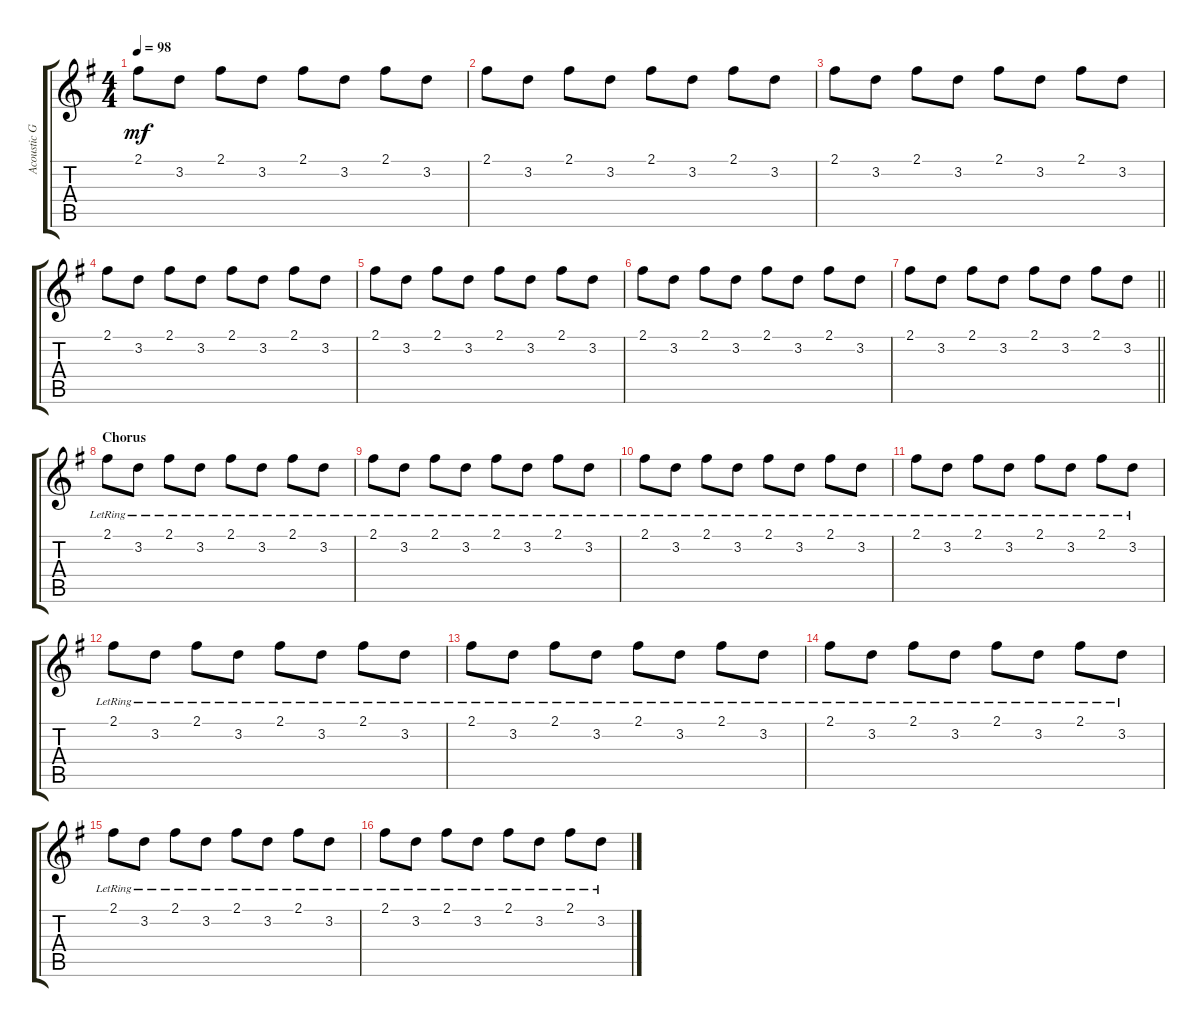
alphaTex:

\track ("Acoustic Guitar 1" "Acoustic G") {instrument acousticguitarsteel}
\staff {score tabs}
\tuning (E4 B3 G3 D3 A2 E2) {hide}
\ts (4 4)
\tempo 98
\clef g2
\ks g
2.1.8{dy mf} 3.2.8 2.1.8 3.2.8 2.1.8 3.2.8 2.1.8 3.2.8 |
2.1.8 3.2.8 2.1.8 3.2.8 2.1.8 3.2.8 2.1.8 3.2.8 |
2.1.8 3.2.8 2.1.8 3.2.8 2.1.8 3.2.8 2.1.8 3.2.8 |
2.1.8 3.2.8 2.1.8 3.2.8 2.1.8 3.2.8 2.1.8 3.2.8 |
2.1.8 3.2.8 2.1.8 3.2.8 2.1.8 3.2.8 2.1.8 3.2.8 |
2.1.8 3.2.8 2.1.8 3.2.8 2.1.8 3.2.8 2.1.8 3.2.8 |
\barLineRight lightlight
2.1.8 3.2.8 2.1.8 3.2.8 2.1.8 3.2.8 2.1.8 3.2.8 |
\section ("" "Chorus")
2.1{lr}.8 3.2{lr}.8 2.1{lr}.8 3.2{lr}.8 2.1{lr}.8 3.2{lr}.8 2.1{lr}.8 3.2{lr}.8 |
2.1{lr}.8 3.2{lr}.8 2.1{lr}.8 3.2{lr}.8 2.1{lr}.8 3.2{lr}.8 2.1{lr}.8 3.2{lr}.8 |
2.1{lr}.8 3.2{lr}.8 2.1{lr}.8 3.2{lr}.8 2.1{lr}.8 3.2{lr}.8 2.1{lr}.8 3.2{lr}.8 |
2.1{lr}.8 3.2{lr}.8 2.1{lr}.8 3.2{lr}.8 2.1{lr}.8 3.2{lr}.8 2.1{lr}.8 3.2{lr}.8 |
2.1{lr}.8 3.2{lr}.8 2.1{lr}.8 3.2{lr}.8 2.1{lr}.8 3.2{lr}.8 2.1{lr}.8 3.2{lr}.8 |
2.1{lr}.8 3.2{lr}.8 2.1{lr}.8 3.2{lr}.8 2.1{lr}.8 3.2{lr}.8 2.1{lr}.8 3.2{lr}.8 |
2.1{lr}.8 3.2{lr}.8 2.1{lr}.8 3.2{lr}.8 2.1{lr}.8 3.2{lr}.8 2.1{lr}.8 3.2{lr}.8 |
2.1{lr}.8 3.2{lr}.8 2.1{lr}.8 3.2{lr}.8 2.1{lr}.8 3.2{lr}.8 2.1{lr}.8 3.2{lr}.8 |
2.1{lr}.8 3.2{lr}.8 2.1{lr}.8 3.2{lr}.8 2.1{lr}.8 3.2{lr}.8 2.1{lr}.8 3.2{lr}.8
